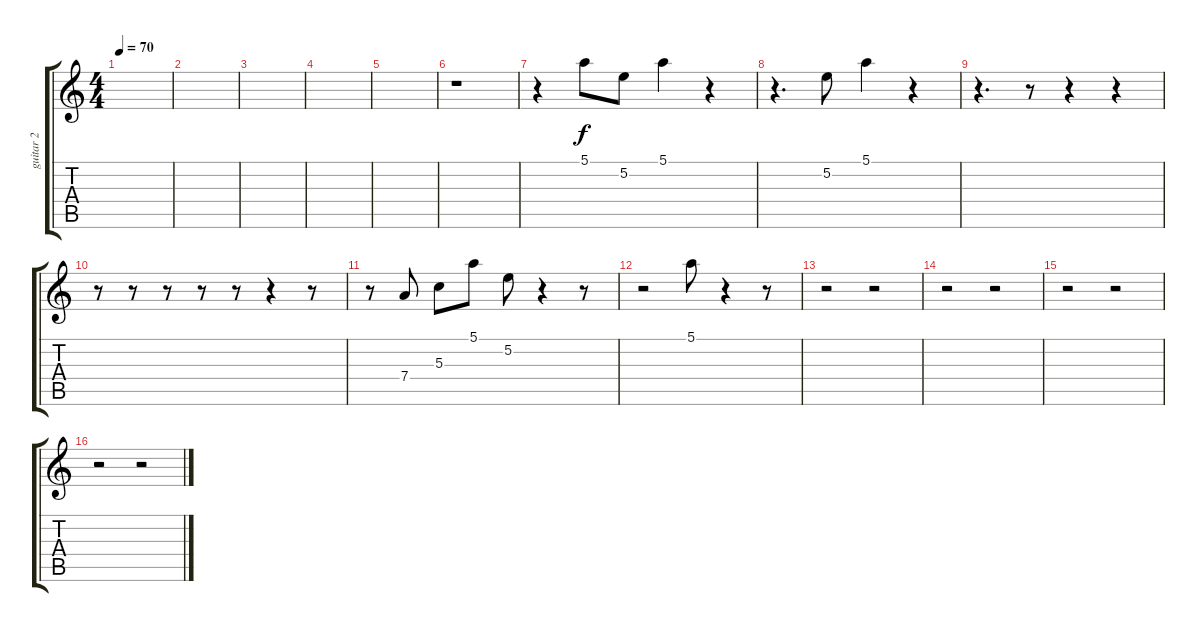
\track ("guitar 2" "guitar 2") {instrument acousticguitarnylon}
\staff {score tabs}
\tuning (E4 B3 G3 D3 A2 E2) {hide}
\ts (4 4)
\tempo 70
\clef g2
\ks c
|
|
|
|
|
r.1 |
r.4 5.1.8 5.2.8 5.1.4 r.4 |
r.4{d} 5.2.8 5.1.4 r.4 |
r.4{d} r.8 r.4 r.4 |
r.8 r.8 r.8 r.8 r.8 r.4 r.8 |
r.8 7.4.8 5.3.8 5.1.8 5.2.8 r.4 r.8 |
r.2 5.1.8 r.4 r.8 |
r.2 r.2 |
r.2 r.2 |
r.2 r.2 |
r.2 r.2
